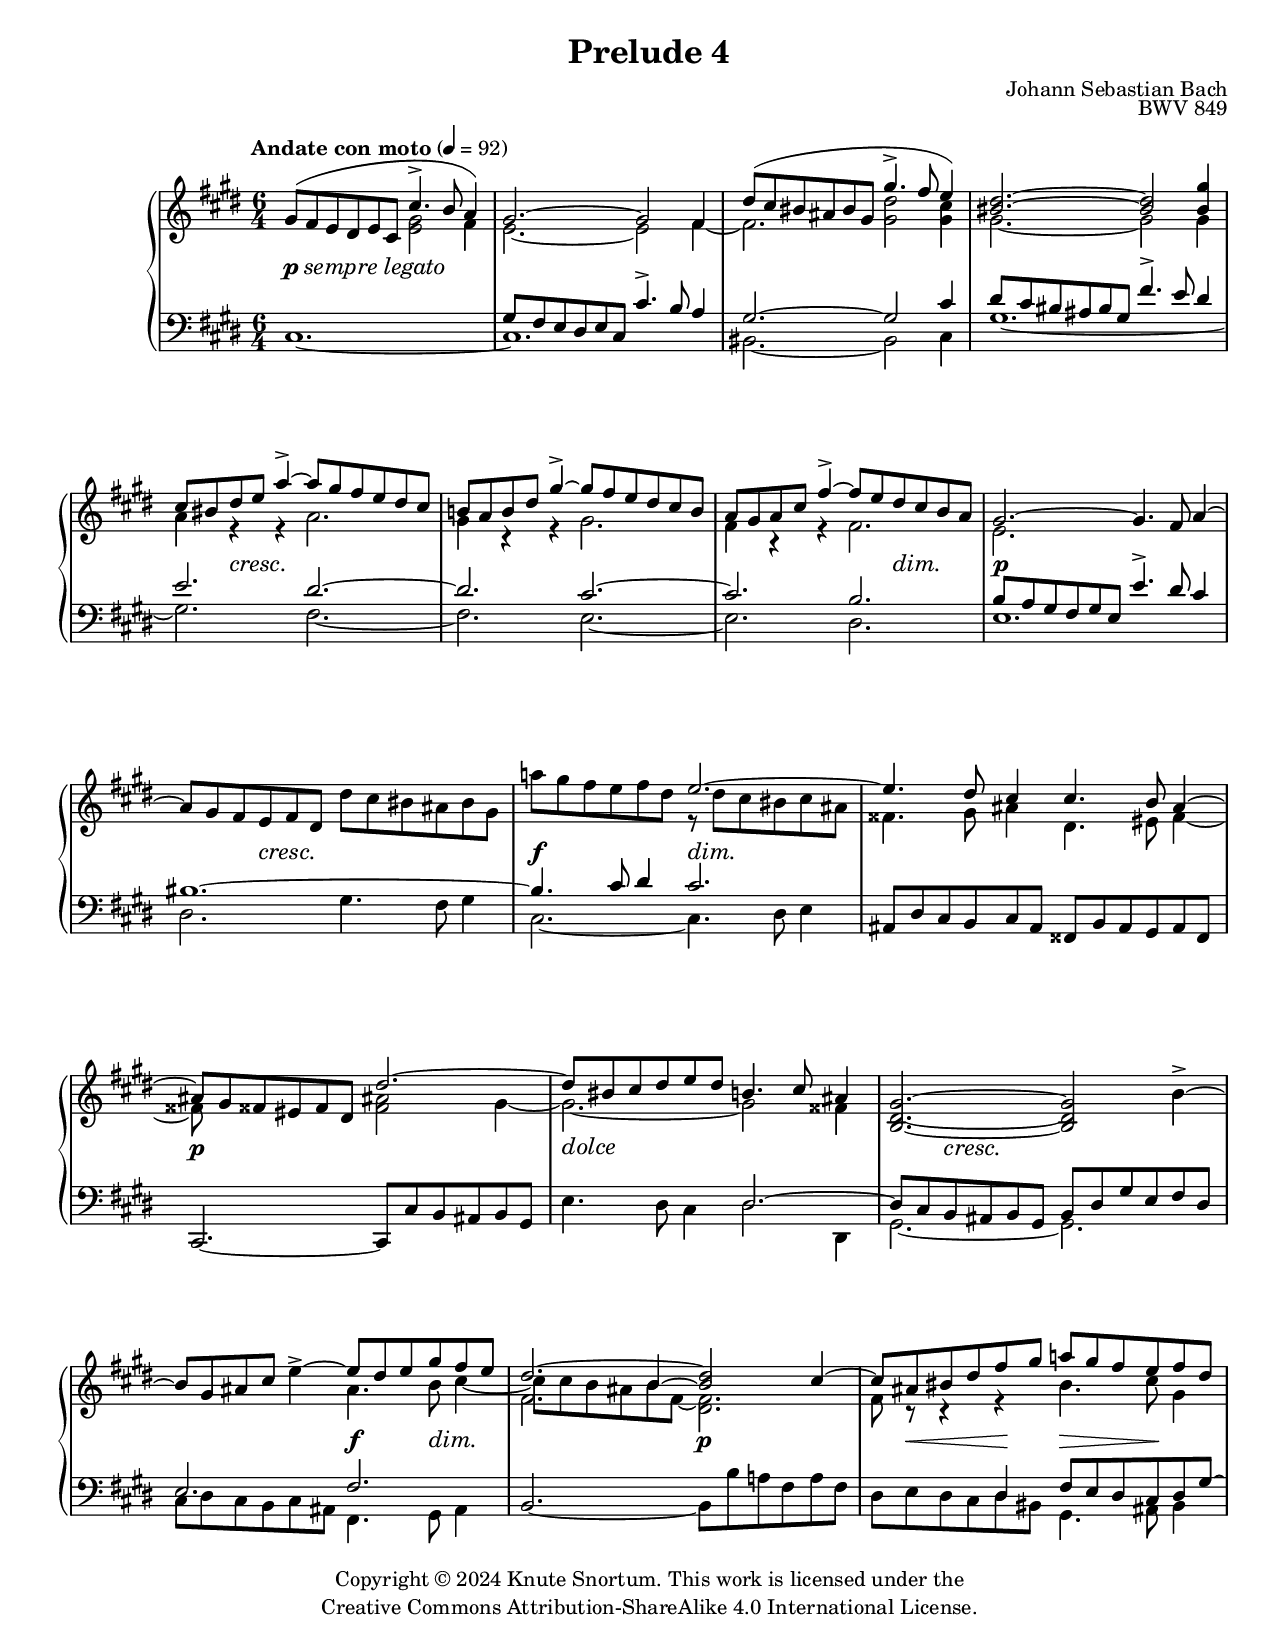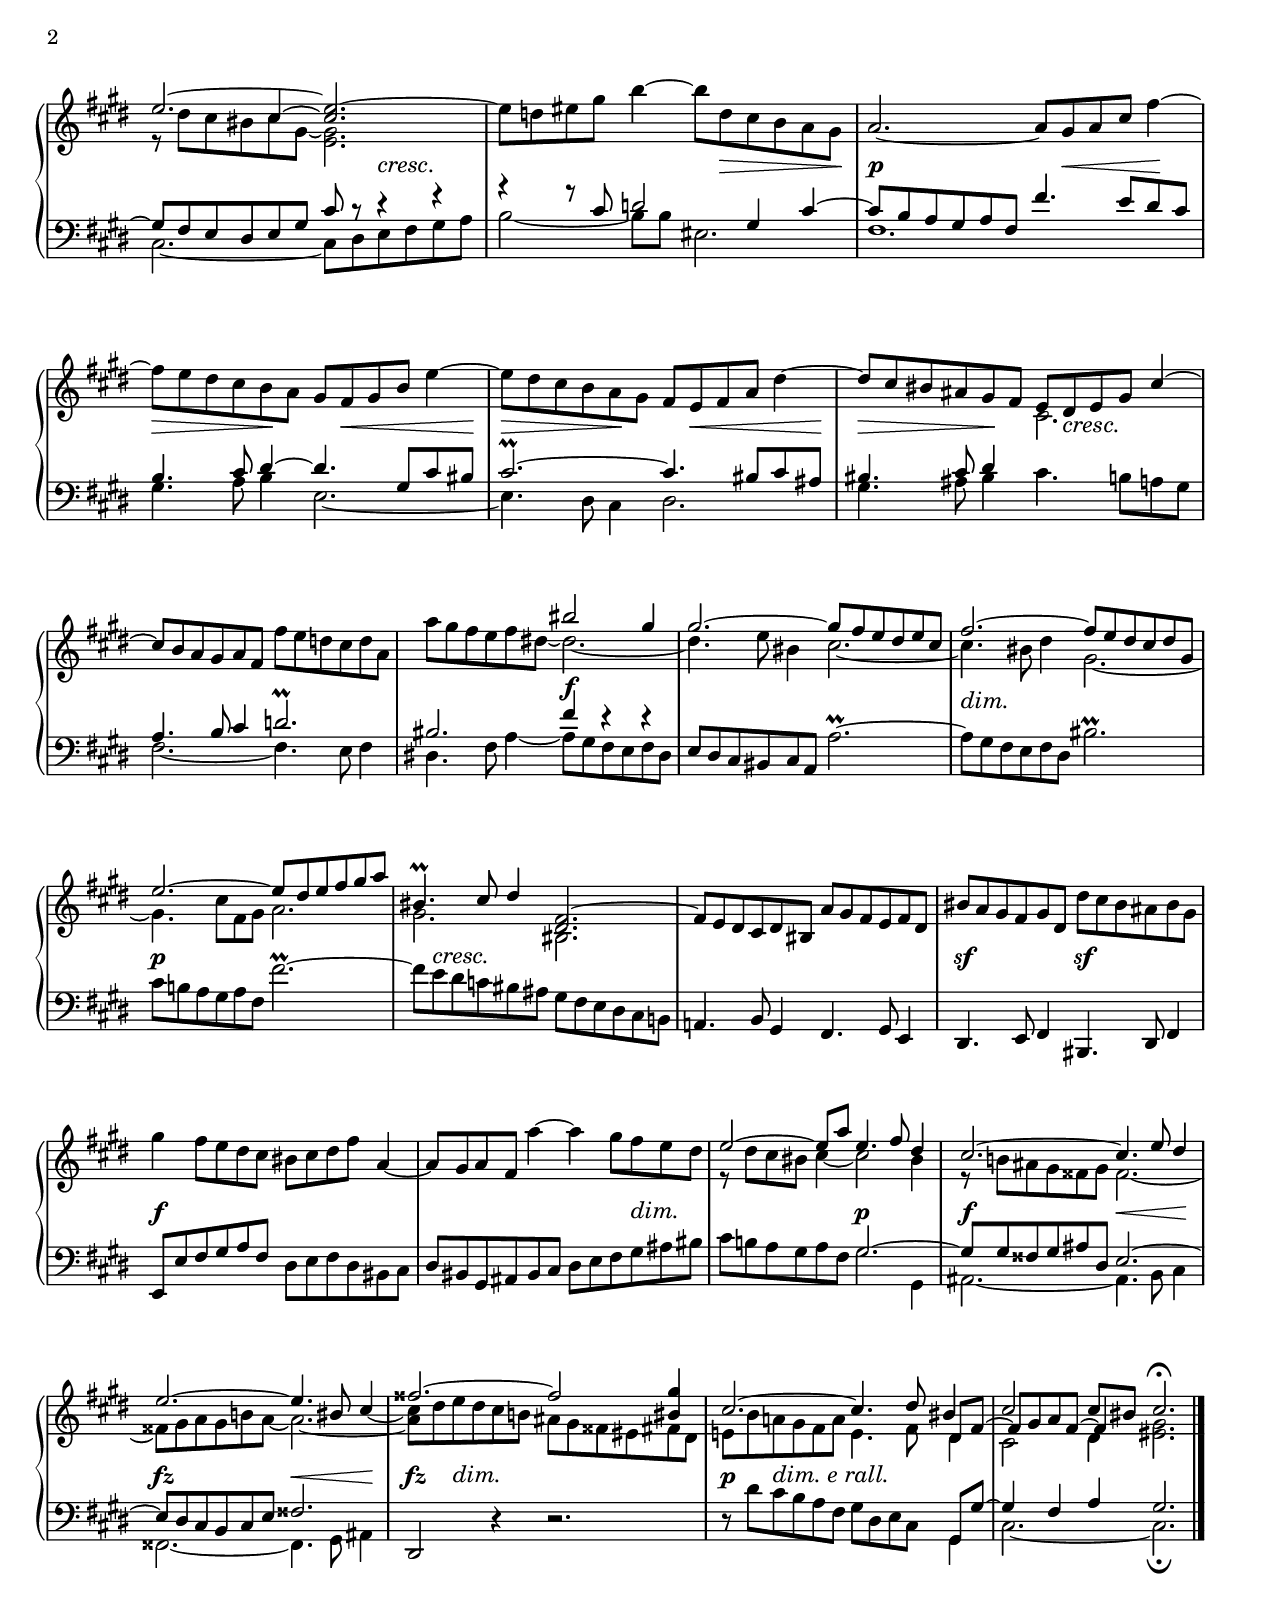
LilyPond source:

\version "2.24.0"

\include "includes/header-paper.ily"
%...+....1....+....2....+....3....+....4....+....5....+....6....+....7....+....

\version "2.24.0"
\language "english"

\include "global-variables.ily"

%%% Positions and shapes %%%

slurShapeA = \shape #'((0 . 0) (0 . 0) (0 . 2) (0 . 0)) \etc
slurShapeB = \shape #'((0 . 0) (0 . 0) (0 . 1.5) (0 . 0)) \etc

tieShapeA = \shape #'((0 . 1) (0 . 1) (0 . 1) (0 . 1)) \etc
tieShapeB = \shape #'((0 . 0) (0 . 0) (-1 . 0) (-1 . 0)) \etc
tieShapeC = \shape #'((0 . 0) (0 . 0) (-1 . 0) (-1 . 0)) \etc

forceHShiftA = \tweak NoteColumn.force-hshift -0.5 \etc
forceHShiftB = \tweak NoteColumn.force-hshift 0 \etc

%%% Music %%%

global = {
  \time 6/4
  \key cs \minor
  \set Staff.extraNatural = ##f
}

rightHandUpper = \relative {
  \voiceOne gs'8-\slurShapeA ( fs e ds e cs  cs'4.-> b8 a4) |
  gs2.~ gs2 fs4 |
  ds'8-\slurShapeB ( cs bs as bs gs  gs'4.-> fs8 e4) |
  <bs ds>2.~ q2 <bs gs'>4 |
  cs8 bs ds e a4->~  a8 gs fs e ds cs |
  b!8 a b ds gs4->~  gs8 fs e ds cs b |
  a8 gs a cs fs4->~  fs8 e ds cs b a |
  gs2.~ gs4. fs8 a4~ |
  
  \barNumberCheck 9
  \oneVoice a8 gs fs e fs ds  ds' cs bs as bs gs |
  a'!8 gs fs e fs ds \voiceOne e2.~ |
  e4. ds8 cs4  cs4. b8 as4~ |
  as8 gs fss es fss ds  ds'2.~ |
  ds8 bs cs ds e ds  b4. cs8 as4 |
  \oneVoice <b, ds gs>2.~ q2 b'4->~ |
  b8 gs as cs e4->~ \voiceOne e8 ds e gs fs e |
  << 
    { ds2.~ <b ds>2 } 
    \new Voice { s2 \voiceThree b4~ \hideNoteHead b2 } 
  >> cs4~ |
  
  \barNumberCheck 17
  cs8 as bs ds fs gs  a! gs fs e fs ds |
  << 
    { e2.-\tieShapeA ~ <cs e>~ } 
    \new Voice { s2 \voiceThree cs4-\tieShapeB ~ \hideNoteHead cs2. }
  >> |
  \oneVoice e8 d es gs b4~  b8 d, cs b a gs |
  a2.~ a8 gs a cs fs4~ |
  fs8 e ds cs b a  gs fs gs b e4~ |
  e8 ds cs b a gs  fs e fs a ds4~ |
  ds8 cs bs as gs fs  \voiceOne e ds e gs cs4~ |
  \oneVoice cs8 b a gs a fs  fs' e d cs d a |
  
  \barNumberCheck 25
  s2. \voiceOne bs'2 gs4 |
  gs2.~  gs8 fs e ds e cs |
  fs2.~  fs8 e ds cs ds gs, |
  e'2.~  e8 ds e fs gs a |
  bs,4.\prall cs8 ds4  <ds, fs>2.~ |
  \oneVoice fs8 e ds cs ds bs  a' gs fs e fs ds |
  bs'8 a gs fs gs ds  ds' cs bs as bs gs |
  gs'4 fs8 e ds cs  bs cs ds fs a,4~ |
  
  \barNumberCheck 33
  a8 gs a fs a'4~  a gs8 fs e ds |
  \voiceOne e2~ e8 a  e4. fs8 ds4 |
  cs2.~  cs4. e8 ds4 |
  e2.~  e4. bs8 cs4 |
  fss2.~  fss2 <bs, gs'>4 |
  cs2.~ cs4. ds8 \forceHShiftA bs4 |
  cs2 cs8 bs  cs2.\fermata |
  \bar "|."
}

rightHandLower = \relative {
  \voiceFour s2. <e' gs>2 fs4 |
  e2.~ e2 fs4~ |
  fs2. <gs ds'>2 <gs cs>4 |
  gs2.~ gs2 gs4 |
  a4 r r a2. |
  gs4 r r gs2. |
  fs4 r r fs2. |
  e2. s |
  
  \barNumberCheck 9
  s1. |
  s2. r8 ds' cs bs cs as |
  fss4. gs8 as4  ds,4. es8 fss4~ |
  fss8 s4. s4  <fss as>2 gs4~ |
  gs2.~ gs2 fss4 |
  s1. |
  s2. as4. b8 cs4~ |
  << 
    { \voiceTwo cs8 cs b as b fs~ } 
    \new Voice { \voiceFour fs2. } 
  >> \voiceFour <ds fs>2. |
  
  \barNumberCheck 17
  fs8 r r4 r  bs4. cs8 gs4 |
  r8 ds' cs bs cs gs~  <e gs>2. |
  s1. * 4 |
  s2. cs |
  s1. |
  
  \barNumberCheck 25
  a''8 gs fs e fs ds!~ ds2.~ |
  ds4. e8 bs4  cs2.~ |
  cs4. bs8 ds4  gs,2.~ |
  gs4. cs8 fs, gs  a2. |
  gs2. bs, |
  s1. * 3 |
  
  \barNumberCheck 33
  s1. |
  r8 ds' cs bs cs4~  cs2 bs4 |
  r8 b! as gs fss gs  fss2.~ |
  fss8 gs a gs b! a~  
    <<
      { a2.~ | <a cs>8 } 
      \new Voice { 
        s2 \voiceFour \hideNoteHead cs4-\tieShapeC ~ | \hideNoteHead cs8
      }
    >>
  ds8 e ds cs b!  as gs fss es fs ds |
  e!8 b' a! gs fs a  e4. fs8 
    << 
      { ds4 | cs2 ds4 } 
      \new Voice { \voiceThree \forceHShiftB ds8 fs~ | fs8 gs a fs~ fs4 } 
    >> <es gs>2. |
}

rightHand = {
  \global
  <<
    \new Voice \rightHandUpper
    \new Voice \rightHandLower
  >>
}

leftHandUpper = \relative {
  \voiceThree s1. |
  gs8 fs e ds e cs  cs'4.-> b8 a4 |
  gs2.~ gs2 cs4 |
  ds8 cs bs as bs gs  fs'4.-> e8 ds4 |
  e2. ds2.~ |
  ds2. cs2.~ |
  cs2. b2. |
  b8 a gs fs gs e  e'4.-> ds8 cs4 |
  
  \barNumberCheck 9
  bs1.~ |
  bs4. cs8 ds4 cs2. |
  s1. * 2  |
  s2. ds,2.~ |
  ds8 cs b as b gs  b ds gs e fs ds |
  e2. fs2. |
  s1. |
  
  \barNumberCheck 17
  s2 ds4  fs8 e ds cs ds gs~ |
  gs8 fs e ds e gs  cs r r4 r |
  r4 r8 cs d2 gs,4 cs~ |
  cs8 b a gs a fs  fs'4. e8 ds cs |
  b4. cs8 ds4~  ds4. gs,8 cs bs |
  cs2.~\prall  cs4. bs8 cs as |
  bs4. cs8 ds4  s2. |
  a4. b8 cs4  d2.\prall |
  
  \barNumberCheck 25
  bs2. fs'4 r r |
  s1. * 7 |
  
  \barNumberCheck 33
  s1. |
  s2. gs,2.~ |
  gs8 gs fss gs as ds,  e2.~ |
  e8 ds cs b cs e  fss2. |
  s1. |
  s2. s2 gs,8 gs'~ |
  gs4 fs a  gs2. |
}

leftHandLower = \relative {
  \voiceTwo cs1.~ |
  cs1. |
  bs2.~ bs2 cs4 |
  gs'1.~ |
  gs2. fs2.~ |
  fs2. e2.~ |
  e2. ds2. |
  e1. |
  
  \barNumberCheck 9
  ds2. gs4. fs8 gs4 |
  cs,2.~ cs4. ds8 e4 |
  \oneVoice as,8 ds cs b cs as  fss b as gs as fss |
  cs2.~ cs8 cs' b as b gs |
  \voiceTwo e'4. ds8 cs4  ds2 ds,4 |
  gs2.~ gs |
  cs8 ds cs b cs as  fs4. gs8 as4 |
  \oneVoice b2.~ b8 b' a! fs a fs |
  
  \barNumberCheck 17
  \voiceTwo ds8 e ds cs ds bs  gs4. as8 bs4 |
  cs2.~ cs8 ds e fs gs a |
  b2~ b8 b es,2. |
  fs1. |
  gs4. a8 b4  e,2.~ |
  e4. ds8 cs4  ds2. |
  gs4. as8 bs4  cs4. b8 a gs |
  fs2.~ fs4. e8 fs4 |
  
  \barNumberCheck 25
  ds!4. fs8 a4~  a8 gs fs e fs ds |
  \oneVoice e8 ds cs bs cs a  a'2.~\prall |
  a8 gs fs e fs ds  bs'2.\prall |
  cs8 b! a gs a fs  fs'2.~\prall |
  fs8 e ds c bs as  gs fs e ds cs b! |
  a!4. b8 gs4  fs4. gs8 e4 |
  ds4. e8 fs4  bs,4. ds8 fs4 |
  e8 e' fs gs a fs  ds e fs ds bs cs |
  
  \barNumberCheck 33
  ds8 bs gs as bs cs  ds e fs gs as bs |
  cs8 b! a gs a fs  \voiceTwo gs2 gs,4 |
  as2.~  as4. b8 cs4 |
  fss,2.~  fss4. gs8 as4 |
  \oneVoice ds,2 r4 r2. |
  r8 ds'' cs b a fs  gs ds e cs \voiceTwo gs4 |
  cs2.~ cs\fermata |
}

leftHand = {
  \global
  \clef bass
  \mergeDifferentlyDottedOn
  <<
    \new Voice \leftHandUpper
    \new Voice \leftHandLower
  >>
}

dynamics = {
  \override TextScript.Y-offset = -0.5
  \override DynamicTextSpanner.style = #'none
  s1.^\pSempreLegato |
  s1. * 3 |
  s4 s2\cresc s2. |
  s1. |
  s2. s4 s2\dim |
  s1.\p |
  
  \barNumberCheck 9
  s4. s\cresc s2. |
  s2.\f s\dim |
  s1. |
  s1.\p |
  s1.^\dolce |
  s4 s2\cresc s2. |
  s2. s4.\f s\dim |
  s2. s\p |
  
  \barNumberCheck 17
  s8 s8\< s4 s\!  s4.\> s8\! s4 |
  s2. s4 s2\cresc |
  s2. s8 s4.\> s8 s\! |
  s2.\p s8 s\< s4 s4\! |
  s2\> s4\! s8 s\< s4. s8\! |
  s2\> s4\! s8 s\< s4. s8\! |
  s2\> s4\! s8 s\cresc s2 |
  s1. |
  
  \barNumberCheck 25
  s2. s-\tweak Y-offset 1 \f |
  s1. |
  s1.\dim |
  s1.\p |
  s8 s\cresc s2 s2. |
  s1. |
  s2.\sf s\sf |
  s1.\f |
  
  \barNumberCheck 33
  s2. s4. s\dim |
  s2. s\p |
  s2.\f s2\< s4\! |
  s2.\fz s2\< s4\! |
  s4\fz s2\dim s2. |
  s4\p s2^\dimERall s2. |
  s1. |
}

tempi = {
  \tempo "Andate con moto" 4 = 92
  s1. |
  \set Score.tempoHideNote = ##t
  s1. * 36 |
  \tempo 4 = 88
  s2. \tempo 4 = 84 s |
  \tempo 4 = 80
  s2 \tempo 4 = 76 s4 \tempo 4 = 60 s2. |
}

forceBreaks = {
  % page 1
  \repeat unfold 3 { s1.\noBreak } s1.\break\noPageBreak
  \repeat unfold 3 { s1.\noBreak } s1.\break\noPageBreak
  \repeat unfold 2 { s1.\noBreak } s1.\break\noPageBreak
  \repeat unfold 2 { s1.\noBreak } s1.\break\noPageBreak
  \repeat unfold 2 { s1.\noBreak } s1.\pageBreak
  
  % page 2
  \repeat unfold 2 { s1.\noBreak } s1.\break\noPageBreak
  \repeat unfold 2 { s1.\noBreak } s1.\break\noPageBreak
  \repeat unfold 3 { s1.\noBreak } s1.\break\noPageBreak
  \repeat unfold 3 { s1.\noBreak } s1.\break\noPageBreak
  \repeat unfold 3 { s1.\noBreak } s1.\break\noPageBreak
}

preludeFourNotes =
\score {
  \header {
    title = "Prelude 4"
  }
  \keepWithTag layout  
  \new PianoStaff \with {
    \override StaffGrouper.staff-staff-spacing = 
      #'((basic-distance . 10)
         (padding . 1))
  } <<
    \new Staff = "upper" \rightHand
    \new Dynamics \dynamics
    \new Staff = "lower" \leftHand
    \new Dynamics \tempi
    \new Devnull \forceBreaks
  >>
  \layout {
    \context {
      \Score
      \override Stem.details.beamed-lengths = #'(3.5 3.9)
    }
  }
}

\include "articulate.ly"

preludeFourMidi =
\book {
  \bookOutputName "prelude-4-bwv-849"
  \score {
    \keepWithTag midi
    \articulate <<
      \new Staff = "upper" << \rightHand \dynamics \tempi >>
      \new Staff = "lower" << \leftHand \dynamics \tempi >>
    >>
    \midi {}
  }
}


\header {
  title = "Prelude 4"
  composer = "Johann Sebastian Bach"
  opus = "BWV 849"
}
  
\paper {
  print-all-headers = ##f
}

\preludeFourNotes
\preludeFourMidi